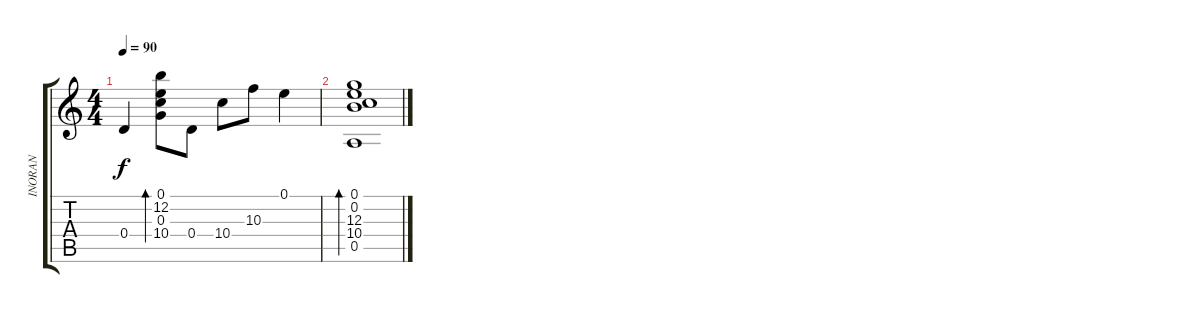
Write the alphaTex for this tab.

\track ("INORAN" "INORAN") {instrument electricguitarclean}
\staff {score tabs}
\tuning (E4 B3 G3 D3 A2 E2) {hide}
\ts (4 4)
\tempo 90
\clef g2
\ks c
0.4.4{dy f} (0.1 12.2 0.3 10.4).8{bd 120} 0.4.8 10.4.8 10.3.8 0.1.4 |
(0.1 0.2 12.3 10.4 0.5).1{bd 120}
